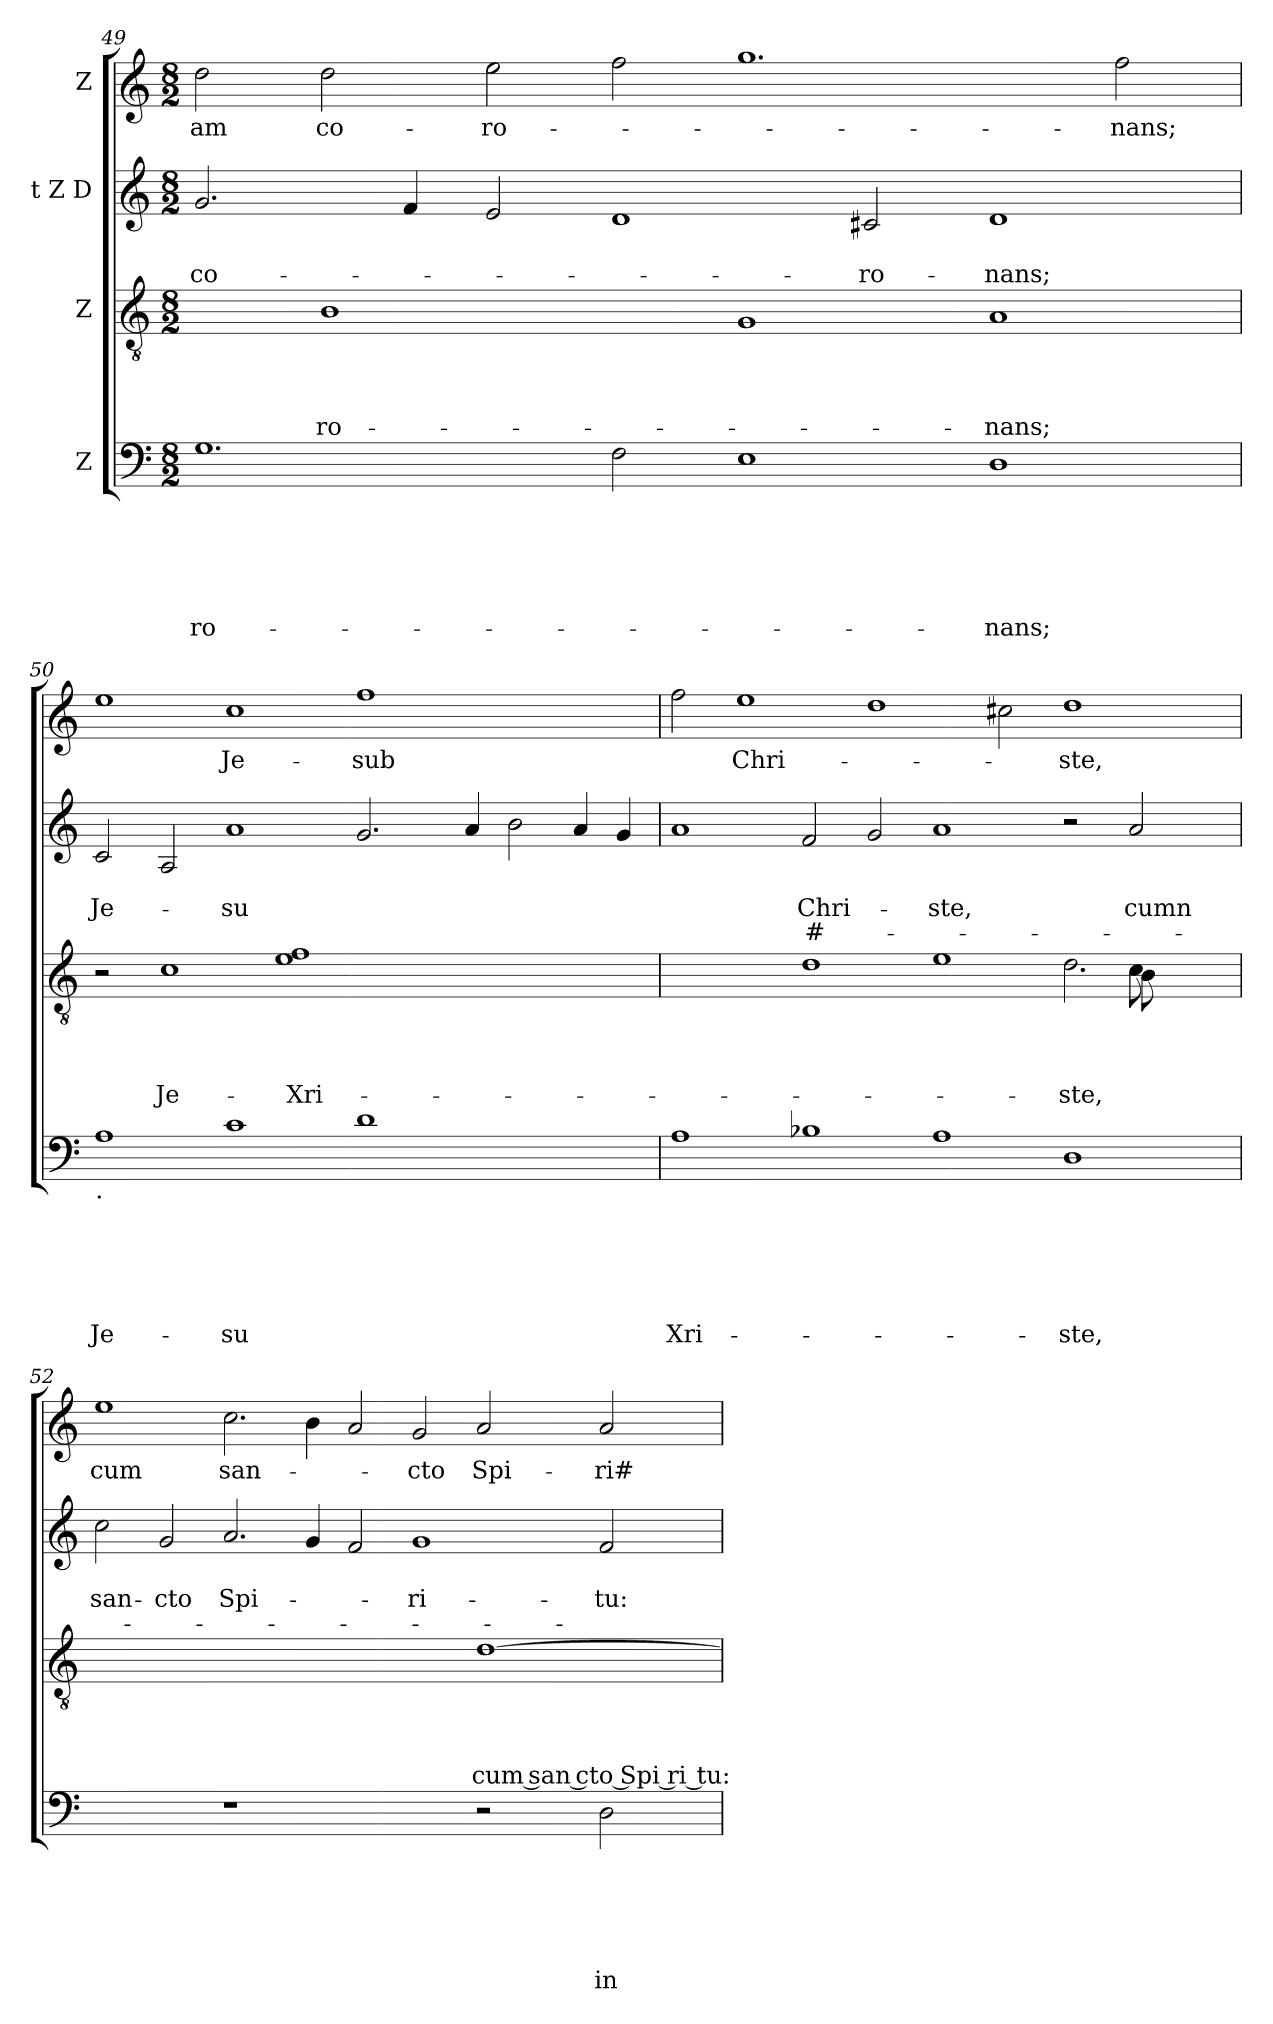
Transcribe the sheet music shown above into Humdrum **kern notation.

**kern	**text	**text	**text	**text	**text	**text	**kern	**text	**text	**text	**text	**kern	**text	**text	**text	**kern	**text
*part4	*part4	*part4	*part4	*part4	*part4	*part4	*part3	*part3	*part3	*part3	*part3	*part2	*part2	*part2	*part2	*part1	*part1
*staff4	*staff4	*staff4	*staff4	*staff4	*staff4	*staff4	*staff3	*staff3	*staff3	*staff3	*staff3	*staff2	*staff2	*staff2	*staff2	*staff1	*staff1
*I"Z	*	*	*	*	*	*	*I"Z	*	*	*	*	*I"t Z D	*	*	*	*I"Z	*
*clefF4	*	*	*	*	*	*	*clefGv2	*	*	*	*	*clefG2	*	*	*	*clefG2	*
*k[]	*	*	*	*	*	*	*k[]	*	*	*	*	*k[]	*	*	*	*k[]	*
*C:	*	*	*	*	*	*	*C:	*	*	*	*	*C:	*	*	*	*C:	*
*M8/2	*	*	*	*	*	*	*M8/2	*	*	*	*	*M8/2	*	*	*	*M8/2	*
=49	=49	=49	=49	=49	=49	=49	=49	=49	=49	=49	=49	=49	=49	=49	=49	=49	=49
!	!	!	!	!	!	!LO:LY:b	!	!	!	!	!	!	!	!LO:LY:b	!	!	!LO:LY:b
1.G	.	.	.	.	.	-ro-	2ryy	.	.	.	.	2.g/	.	co-	.	2dd\	-am
!	!	!	!	!	!	!	!	!	!	!	!LO:LY:b	!	!	!	!	!	!LO:LY:b
.	.	.	.	.	.	.	1B	.	.	.	-ro-	.	.	.	.	2dd\	co-
.	.	.	.	.	.	.	.	.	.	.	.	4f/	.	.	.	.	.
!	!	!	!	!	!	!	!	!	!	!	!	!	!	!	!	!	!LO:LY:b
.	.	.	.	.	.	.	.	.	.	.	.	2e/	.	.	.	2ee\	-ro-
2F\	.	.	.	.	.	.	2ryy	.	.	.	.	1d	.	.	.	2ff\	.
1E	.	.	.	.	.	.	1G	.	.	.	.	.	.	.	.	1.gg	.
!	!	!	!	!	!	!	!	!	!	!	!	!	!	!LO:LY:b	!	!	!
.	.	.	.	.	.	.	.	.	.	.	.	2c#/	.	-ro-	.	.	.
!	!	!	!	!	!	!LO:LY:b	!	!	!	!	!LO:LY:b	!	!	!LO:LY:b	!	!	!
1D	.	.	.	.	.	-nans;	1A	.	.	.	-nans;	1d	.	-nans;	.	.	.
!	!	!	!	!	!	!	!	!	!	!	!	!	!	!	!	!	!LO:LY:b
.	.	.	.	.	.	.	.	.	.	.	.	.	.	.	.	2ff\	-nans;
!!LO:LB:g=z
=50	=50	=50	=50	=50	=50	=50	=50	=50	=50	=50	=50	=50	=50	=50	=50	=50	=50
!LO:TX:b:t=.	!	!	!	!	!	!	!	!	!	!	!	!	!	!	!	!	!
!	!	!	!	!	!	!LO:LY:b:rj	!	!	!	!	!	!	!	!LO:LY:b:rj	!	!	!
1A	.	.	.	.	.	Je-	2r	.	.	.	.	2c/	.	Je-	.	1ee	.
!	!	!	!	!	!	!	!	!	!	!	!LO:LY:b	!	!	!	!	!	!
.	.	.	.	.	.	.	1c	.	.	.	Je-	2A/	.	.	.	.	.
!	!	!	!	!	!	!LO:LY:b	!	!	!	!	!	!	!	!LO:LY:b	!	!	!LO:LY:b:rj
1c	.	.	.	.	.	-su	.	.	.	.	.	1a	.	-su	.	1cc	Je-
!	!	!	!	!	!	!	!	!	!	!	!LO:LY:b	!	!	!	!	!	!
.	.	.	.	.	.	.	1e 1f	.	.	.	Xri-	.	.	.	.	.	.
!	!	!	!	!	!	!	!	!	!	!	!	!	!	!	!	!	!LO:LY:b:rj
1d	.	.	.	.	.	.	.	.	.	.	.	2.g/	.	.	.	1ff	-sub
.	.	.	.	.	.	.	1.ryy	.	.	.	.	.	.	.	.	.	.
.	.	.	.	.	.	.	.	.	.	.	.	4a/	.	.	.	.	.
1ryy	.	.	.	.	.	.	.	.	.	.	.	2b\	.	.	.	1ryy	.
.	.	.	.	.	.	.	.	.	.	.	.	4a/	.	.	.	.	.
.	.	.	.	.	.	.	.	.	.	.	.	4g/	.	.	.	.	.
=51	=51	=51	=51	=51	=51	=51	=51	=51	=51	=51	=51	=51	=51	=51	=51	=51	=51
!	!	!	!	!	!	!LO:LY:b	!	!	!	!	!	!	!	!	!	!	!
*	*	*	*	*	*	*	*^	*	*	*	*	*	*	*	*	*	*
*	*	*	*	*	*	*	*	*^	*	*	*	*	*	*	*	*	*	*
1A	.	.	.	.	.	Xri-	1ryy	2%7ryy	2%7ryy	.	.	.	.	1a	.	.	.	2ff\	.
!	!	!	!	!	!	!	!	!	!	!	!	!	!	!	!	!	!	!	!LO:LY:b
.	.	.	.	.	.	.	.	.	.	.	.	.	.	.	.	.	.	1ee	Chri-
!	!	!	!	!	!	!	!	!	!	!	!	!	!	!	!	!LO:LY:b	!LO:LY:b	!	!
1B-	.	.	.	.	.	.	1d	.	.	.	.	.	.	2f/	.	Chri-	-#-	.	.
.	.	.	.	.	.	.	.	.	.	.	.	.	.	2g/	.	.	.	1dd	.
!	!	!	!	!	!	!	!	!	!	!	!	!	!	!	!	!LO:LY:b	!	!	!
1A	.	.	.	.	.	.	1e	.	.	.	.	.	.	1a	.	-ste,	.	.	.
.	.	.	.	.	.	.	.	.	.	.	.	.	.	.	.	.	.	2cc#\	.
!	!	!	!	!	!	!LO:LY:b	!	!	!	!	!	!	!LO:LY:b	!	!	!	!	!	!LO:LY:b
1D	.	.	.	.	.	-ste,	2.d\	.	.	.	.	.	-ste,	2r	.	.	.	1dd	-ste,
!	!	!	!	!	!	!	!	!	!	!	!	!	!	!	!	!LO:LY:b	!	!	!
.	.	.	.	.	.	.	.	8c\	8B\	.	.	.	.	2a/	.	cumn	.	.	.
.	.	.	.	.	.	.	.	4ryy	4ryy	.	.	.	.	.	.	.	.	.	.
.	.	.	.	.	.	.	4ryy	.	.	.	.	.	.	.	.	.	.	.	.
.	.	.	.	.	.	.	.	8ryy	8ryy	.	.	.	.	.	.	.	.	.	.
=52	=52	=52	=52	=52	=52	=52	=52	=52	=52	=52	=52	=52	=52	=52	=52	=52	=52	=52	=52
!	!	!	!	!	!	!	!	!	!	!	!	!	!	!	!	!LO:LY:b	!	!	!LO:LY:b
*	*	*	*	*	*	*	*v	*v	*v	*	*	*	*	*	*	*	*	*	*
1ryy	.	.	.	.	.	.	0.ryy	.	.	.	.	2cc\	.	san-	.	1ee	cum
!	!	!	!	!	!	!	!	!	!	!	!	!	!	!LO:LY:b	!	!	!
.	.	.	.	.	.	.	.	.	.	.	.	2g/	.	-cto	.	.	.
!	!	!	!	!	!	!	!	!	!	!	!	!	!	!LO:LY:b	!	!	!LO:LY:b
1r	.	.	.	.	.	.	.	.	.	.	.	2.a/	.	Spi-	.	2.cc\	san-
.	.	.	.	.	.	.	.	.	.	.	.	4g/	.	.	.	4b\	.
1ryy	.	.	.	.	.	.	.	.	.	.	.	2f/	.	.	.	2a/	.
!	!	!	!	!	!	!	!	!	!	!	!	!	!	!LO:LY:b	!	!	!LO:LY:b
.	.	.	.	.	.	.	.	.	.	.	.	1g	.	-ri-	.	2g/	-cto
!	!	!	!	!	!	!	!	!	!	!	!LO:LY:b:rj	!	!	!	!	!	!LO:LY:b
2r	.	.	.	.	.	.	[<1d	.	.	.	cum san cto Spi ri tu:	.	.	.	.	2a/	Spi-
!	!	!	!	!	!	!LO:LY:b	!	!	!	!	!	!	!	!LO:LY:b	!	!	!LO:LY:b:rj
2D\	.	.	.	.	.	in	.	.	.	.	.	2f/	.	-tu:	.	2a/	-ri#-
=	=	=	=	=	=	=	=	=	=	=	=	=	=	=	=	=	=
*-	*-	*-	*-	*-	*-	*-	*-	*-	*-	*-	*-	*-	*-	*-	*-	*-	*-
